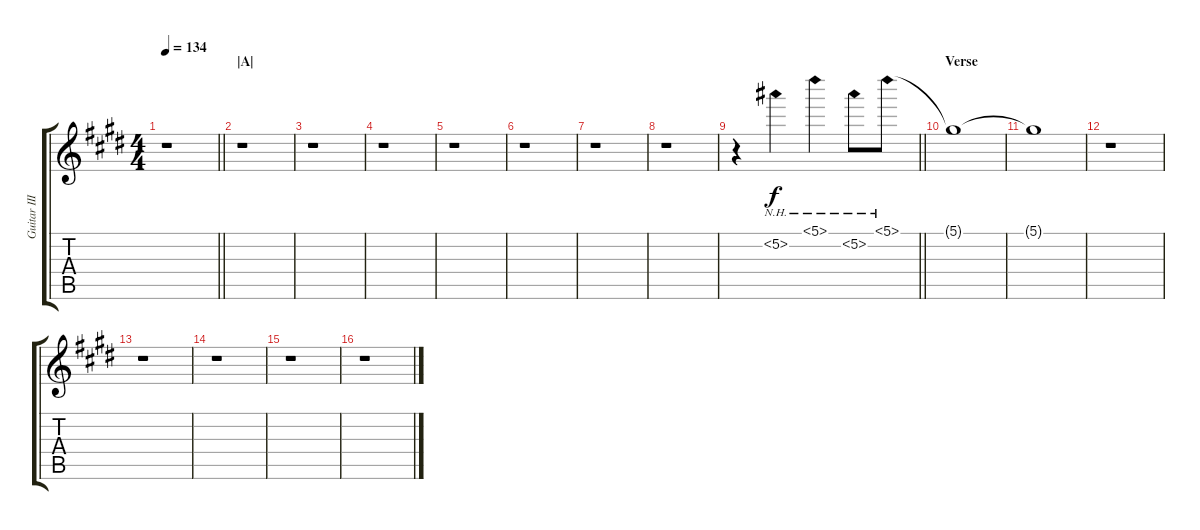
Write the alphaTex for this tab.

\track ("Guitar III (left)" "Guitar III") {instrument distortionguitar}
\staff {score tabs}
\tuning (Eb4 Bb3 Gb3 Db3 Ab2 Eb2) {hide}
\ts (4 4)
\tempo 134
\clef g2
\barLineRight lightlight
\ks e
r.1{dy f instrument distortionguitar} |
\section ("" "|A|")
r.1 |
r.1 |
r.1 |
r.1 |
r.1 |
r.1 |
r.1 |
\barLineRight lightlight
r.4 5.2{nh}.4 5.1{nh}.4 5.2{nh}.8 5.1{nh}.8 |
\section ("" "Verse")
5.1{t}.1 |
5.1{t}.1 |
r.1 |
r.1 |
r.1 |
r.1 |
r.1
